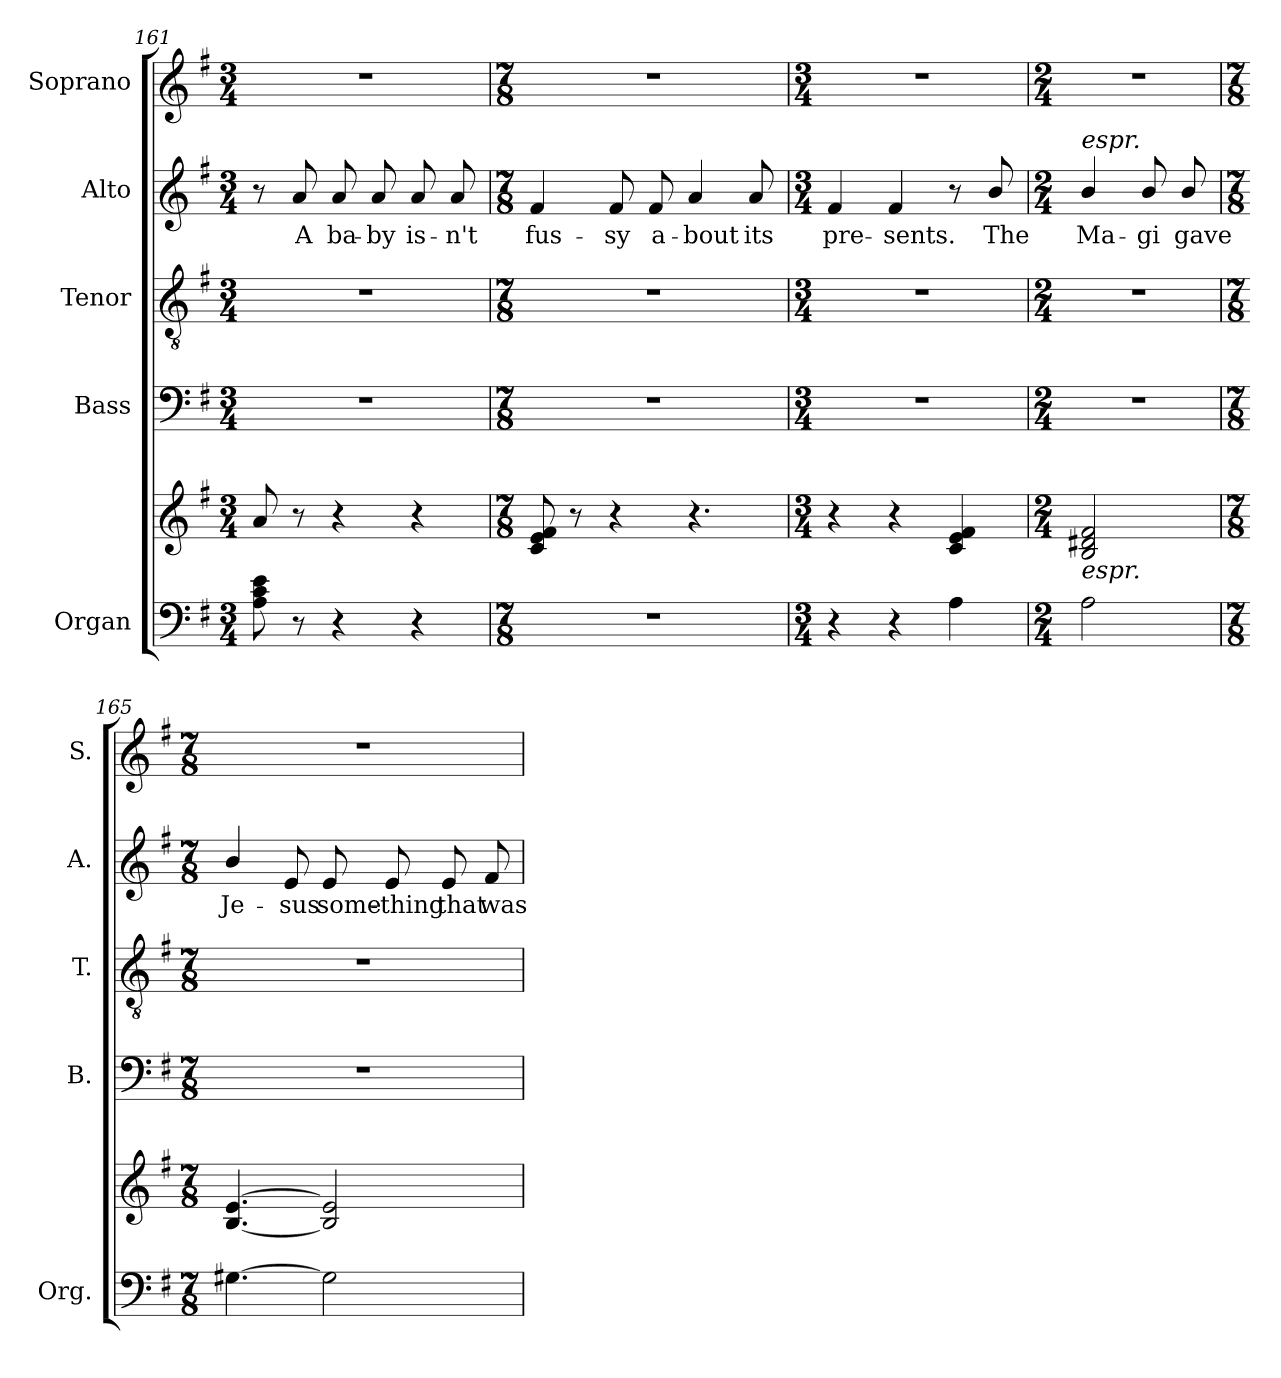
**kern	**kern	**kern	**kern	**kern	**text	**kern
*part5	*part5	*part4	*part3	*part2	*part2	*part1
*staff6	*staff5	*staff4	*staff3	*staff2	*staff2	*staff1
*I"Organ	*	*I"Bass	*I"Tenor	*I"Alto	*	*I"Soprano
*I'Org.	*	*I'B.	*I'T.	*I'A.	*	*I'S.
*clefF4	*clefG2	*clefF4	*clefGv2	*clefG2	*	*clefG2
*	*	*	*ITrd7c12	*	*	*
*k[f#]	*k[f#]	*k[f#]	*k[f#]	*k[f#]	*	*k[f#]
*G:	*G:	*G:	*G:	*G:	*	*G:
*M3/4	*M3/4	*M3/4	*M3/4	*M3/4	*	*M3/4
=161	=161	=161	=161	=161	=161	=161
!	!	!LO:N:vis=1	!LO:N:vis=1	!	!	!LO:N:vis=1
8Ai\ 8ci 8ei	8ai/	2.r	2.r	8r	.	2.r
!	!	!	!	!	!LO:LY:b:color=#000000	!
8r	8r	.	.	8ai/	A	.
!	!	!	!	!	!LO:LY:b:color=#000000	!
4r	4r	.	.	8ai/	ba-	.
!	!	!	!	!	!LO:LY:b:color=#000000	!
.	.	.	.	8ai/	-by	.
!	!	!	!	!	!LO:LY:b:color=#000000	!
4r	4r	.	.	8ai/	is-	.
!	!	!	!	!	!LO:LY:b:color=#000000	!
.	.	.	.	8ai/	-n't	.
!!LO:LB:g=z
=162	=162	=162	=162	=162	=162	=162
*M7/8	*M7/8	*M7/8	*M7/8	*M7/8	*	*M7/8
!LO:N:vis=1	!	!LO:N:vis=1	!LO:N:vis=1	!	!	!
!	!	!	!	!	!LO:LY:b:color=#000000	!LO:N:vis=1
2..r	8ci/ 8ei 8f#i	2..r	2..r	4f#i/	fus-	2..r
.	8r	.	.	.	.	.
!	!	!	!	!	!LO:LY:b:color=#000000	!
.	4r	.	.	8f#i/	-sy	.
!	!	!	!	!	!LO:LY:b:color=#000000	!
.	.	.	.	8f#i/	a-	.
!	!	!	!	!	!LO:LY:b:color=#000000	!
.	4.r	.	.	4ai/	-bout	.
!	!	!	!	!	!LO:LY:b:color=#000000	!
.	.	.	.	8ai/	its	.
=163	=163	=163	=163	=163	=163	=163
*M3/4	*M3/4	*M3/4	*M3/4	*M3/4	*	*M3/4
!	!	!LO:N:vis=1	!LO:N:vis=1	!	!	!
!	!	!	!	!	!LO:LY:b:color=#000000	!LO:N:vis=1
4r	4r	2.r	2.r	4f#i/	pre-	2.r
!	!	!	!	!	!LO:LY:b:color=#000000	!
4r	4r	.	.	4f#i/	-sents.	.
4Ai\	4ci/ 4ei 4f#i	.	.	8r	.	.
!	!	!	!	!	!LO:LY:b:color=#000000	!
.	.	.	.	8bi/	The	.
=164	=164	=164	=164	=164	=164	=164
*M2/4	*M2/4	*M2/4	*M2/4	*M2/4	*	*M2/4
!	!	!LO:N:vis=1	!LO:N:vis=1	!	!	!
!	!	!	!	!LO:TX:a:i:t=espr.	!	!
!	!LO:TX:b:i:t=espr.	!	!	!	!	!
!	!	!	!	!	!LO:LY:b:color=#000000	!LO:N:vis=1
2Ai\	2Bi/ 2d#Xi 2f#i	2r	2r	4bi/	Ma-	2r
!	!	!	!	!	!LO:LY:b:color=#000000	!
.	.	.	.	8bi/	-gi	.
!	!	!	!	!	!LO:LY:b:color=#000000	!
.	.	.	.	8bi/	gave	.
=165	=165	=165	=165	=165	=165	=165
*M7/8	*M7/8	*M7/8	*M7/8	*M7/8	*	*M7/8
!	!	!LO:N:vis=1	!LO:N:vis=1	!	!	!
!	!	!	!	!	!LO:LY:b:color=#000000	!LO:N:vis=1
[4.G#Xi\	[4.Bi/ [4.ei	2..r	2..r	4bi/	Je-	2..r
!	!	!	!	!	!LO:LY:b:color=#000000	!
.	.	.	.	8ei/	-sus	.
!	!	!	!	!	!LO:LY:b:color=#000000	!
2G#i\]	2Bi/] 2ei]	.	.	8ei/	some-	.
!	!	!	!	!	!LO:LY:b:color=#000000	!
.	.	.	.	8ei/	-thing	.
!	!	!	!	!	!LO:LY:b:color=#000000	!
.	.	.	.	8ei/	that	.
!	!	!	!	!	!LO:LY:b:color=#000000	!
.	.	.	.	8f#i/	was	.
=	=	=	=	=	=	=
*-	*-	*-	*-	*-	*-	*-
